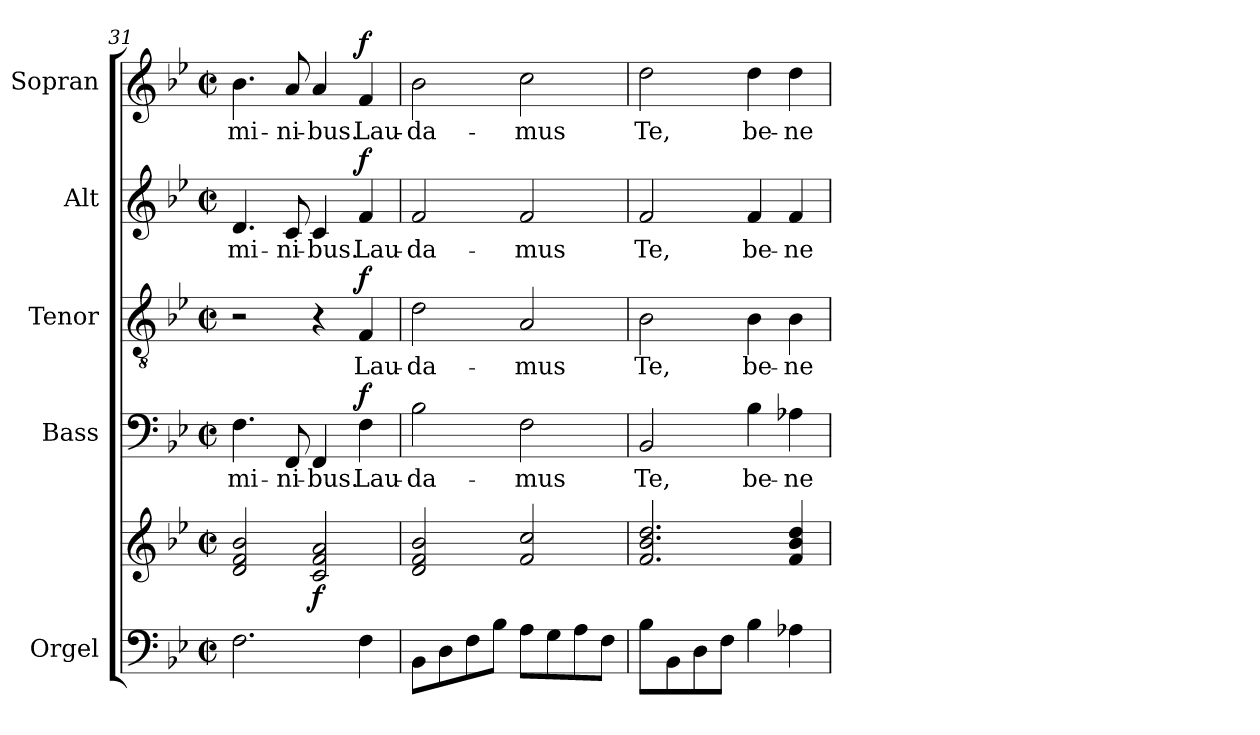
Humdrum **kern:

**kern	**kern	**dynam	**kern	**text	**dynam	**kern	**text	**dynam	**kern	**text	**dynam	**kern	**text	**dynam
*part5	*part5	*part5	*part4	*part4	*part4	*part3	*part3	*part3	*part2	*part2	*part2	*part1	*part1	*part1
*staff6	*staff5	*staff5/6	*staff4	*staff4	*staff4	*staff3	*staff3	*staff3	*staff2	*staff2	*staff2	*staff1	*staff1	*staff1
*I"Orgel	*	*	*I"Bass	*	*	*I"Tenor	*	*	*I"Alt	*	*	*I"Sopran	*	*
*I'Org.	*	*	*I'B.	*	*	*I'T.	*	*	*I'A.	*	*	*I'S.	*	*
*clefF4	*clefG2	*	*clefF4	*	*	*clefGv2	*	*	*clefG2	*	*	*clefG2	*	*
*k[b-e-]	*k[b-e-]	*	*k[b-e-]	*	*	*k[b-e-]	*	*	*k[b-e-]	*	*	*k[b-e-]	*	*
*B-:	*B-:	*	*B-:	*	*	*B-:	*	*	*B-:	*	*	*B-:	*	*
*M2/2	*M2/2	*	*M2/2	*	*	*M2/2	*	*	*M2/2	*	*	*M2/2	*	*
*met(c|)	*met(c|)	*	*met(c|)	*	*	*met(c|)	*	*	*met(c|)	*	*	*met(c|)	*	*
=31	=31	=31	=31	=31	=31	=31	=31	=31	=31	=31	=31	=31	=31	=31
!	!	!	!	!LO:LY:b	!	!	!	!	!	!LO:LY:b	!	!	!LO:LY:b	!
2.F\	2d/ 2f/ 2b-/	.	4.F\	-mi-	.	2r	.	.	4.d/	-mi-	.	4.b-\	-mi-	.
!	!	!	!	!LO:LY:b	!	!	!	!	!	!LO:LY:b	!	!	!LO:LY:b	!
.	.	.	8FF/	-ni-	.	.	.	.	8c/	-ni-	.	8a/	-ni-	.
!	!	!LO:DY:b	!	!LO:LY:b	!	!	!	!	!	!LO:LY:b	!	!	!LO:LY:b	!
.	2c/ 2f/ 2a/	f	4FF/	-bus.	.	4r	.	.	4c/	-bus.	.	4a/	-bus.	.
!	!	!	!	!LO:LY:b	!LO:DY:a	!	!LO:LY:b	!LO:DY:a	!	!LO:LY:b	!LO:DY:a	!	!LO:LY:b	!LO:DY:a
4F\	.	.	4F\	Lau-	f	4F/	Lau-	f	4f/	Lau-	f	4f/	Lau-	f
!!LO:LB:g=z
=32	=32	=32	=32	=32	=32	=32	=32	=32	=32	=32	=32	=32	=32	=32
!	!	!	!	!LO:LY:b	!	!	!LO:LY:b	!	!	!LO:LY:b	!	!	!LO:LY:b	!
8BB-\L	2d/ 2f/ 2b-/	.	2B-\	-da-	.	2d\	-da-	.	2f/	-da-	.	2b-\	-da-	.
8D\	.	.	.	.	.	.	.	.	.	.	.	.	.	.
8F\	.	.	.	.	.	.	.	.	.	.	.	.	.	.
8B-\J	.	.	.	.	.	.	.	.	.	.	.	.	.	.
!	!	!	!	!LO:LY:b	!	!	!LO:LY:b	!	!	!LO:LY:b	!	!	!LO:LY:b	!
8A\L	2f/ 2cc/	.	2F\	-mus	.	2A/	-mus	.	2f/	-mus	.	2cc\	-mus	.
8G\	.	.	.	.	.	.	.	.	.	.	.	.	.	.
8A\	.	.	.	.	.	.	.	.	.	.	.	.	.	.
8F\J	.	.	.	.	.	.	.	.	.	.	.	.	.	.
=33	=33	=33	=33	=33	=33	=33	=33	=33	=33	=33	=33	=33	=33	=33
!	!	!	!	!LO:LY:b	!	!	!LO:LY:b	!	!	!LO:LY:b	!	!	!LO:LY:b	!
8B-\L	2.f/ 2.b-/ 2.dd/	.	2BB-/	Te,	.	2B-\	Te,	.	2f/	Te,	.	2dd\	Te,	.
8BB-\	.	.	.	.	.	.	.	.	.	.	.	.	.	.
8D\	.	.	.	.	.	.	.	.	.	.	.	.	.	.
8F\J	.	.	.	.	.	.	.	.	.	.	.	.	.	.
!	!	!	!	!LO:LY:b	!	!	!LO:LY:b	!	!	!LO:LY:b	!	!	!LO:LY:b	!
4B-\	.	.	4B-\	be-	.	4B-\	be-	.	4f/	be-	.	4dd\	be-	.
!	!	!	!	!LO:LY:b	!	!	!LO:LY:b	!	!	!LO:LY:b	!	!	!LO:LY:b	!
4A-X\	4f/ 4b-/ 4dd/	.	4A-X\	-ne-	.	4B-\	-ne-	.	4f/	-ne-	.	4dd\	-ne-	.
=	=	=	=	=	=	=	=	=	=	=	=	=	=	=
*-	*-	*-	*-	*-	*-	*-	*-	*-	*-	*-	*-	*-	*-	*-
